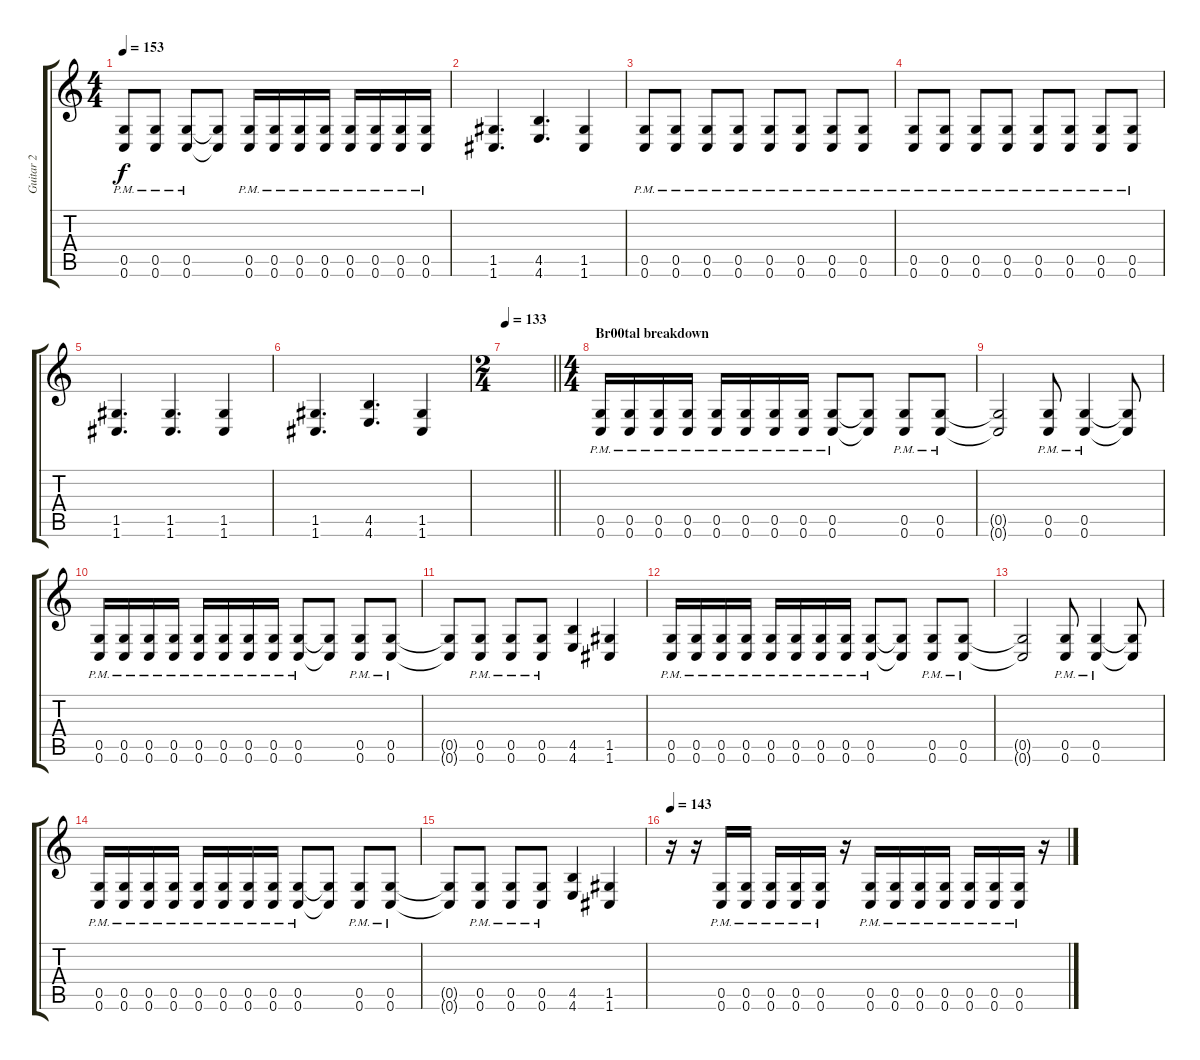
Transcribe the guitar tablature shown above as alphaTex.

\track ("Guitar 2" "Guitar 2") {instrument distortionguitar}
\staff {score tabs}
\tuning (D4 A3 F3 C3 G2 C2) {hide}
\ts (4 4)
\tempo 153
\clef g2
\ks c
(0.5{pm} 0.6{pm}).8{dy f} (0.5{pm} 0.6{pm}).8 (0.5{pm} 0.6{pm}).8 (0.5{t} 0.6{t}).8 (0.5{pm} 0.6{pm}).16 (0.5{pm} 0.6{pm}).16 (0.5{pm} 0.6{pm}).16 (0.5{pm} 0.6{pm}).16 (0.5{pm} 0.6{pm}).16 (0.5{pm} 0.6{pm}).16 (0.5{pm} 0.6{pm}).16 (0.5{pm} 0.6{pm}).16 |
(1.5 1.6).4{d} (4.5 4.6).4{d} (1.5 1.6).4 |
(0.5{pm} 0.6{pm}).8 (0.5{pm} 0.6{pm}).8 (0.5{pm} 0.6{pm}).8 (0.5{pm} 0.6{pm}).8 (0.5{pm} 0.6{pm}).8 (0.5{pm} 0.6{pm}).8 (0.5{pm} 0.6{pm}).8 (0.5{pm} 0.6{pm}).8 |
(0.5{pm} 0.6{pm}).8 (0.5{pm} 0.6{pm}).8 (0.5{pm} 0.6{pm}).8 (0.5{pm} 0.6{pm}).8 (0.5{pm} 0.6{pm}).8 (0.5{pm} 0.6{pm}).8 (0.5{pm} 0.6{pm}).8 (0.5{pm} 0.6{pm}).8 |
(1.5 1.6).4{d} (1.5 1.6).4{d} (1.5 1.6).4 |
(1.5 1.6).4{d} (4.5 4.6).4{d} (1.5 1.6).4 |
\ts (2 4)
\tempo 133
\barLineRight lightlight
|
\ts (4 4)
\section ("" "Br00tal breakdown")
(0.5{pm} 0.6{pm}).16 (0.5{pm} 0.6{pm}).16 (0.5{pm} 0.6{pm}).16 (0.5{pm} 0.6{pm}).16 (0.5{pm} 0.6{pm}).16 (0.5{pm} 0.6{pm}).16 (0.5{pm} 0.6{pm}).16 (0.5{pm} 0.6{pm}).16 (0.5{pm} 0.6{pm}).8 (0.5{t} 0.6{t}).8 (0.5{pm} 0.6{pm}).8 (0.5{pm} 0.6{pm}).8 |
(0.5{t} 0.6{t}).2 (0.5{pm} 0.6{pm}).8 (0.5{pm} 0.6{pm}).4 (0.5{t} 0.6{t}).8 |
(0.5{pm} 0.6{pm}).16 (0.5{pm} 0.6{pm}).16 (0.5{pm} 0.6{pm}).16 (0.5{pm} 0.6{pm}).16 (0.5{pm} 0.6{pm}).16 (0.5{pm} 0.6{pm}).16 (0.5{pm} 0.6{pm}).16 (0.5{pm} 0.6{pm}).16 (0.5{pm} 0.6{pm}).8 (0.5{t} 0.6{t}).8 (0.5{pm} 0.6{pm}).8 (0.5{pm} 0.6{pm}).8 |
(0.5{t} 0.6{t}).8 (0.5{pm} 0.6{pm}).8 (0.5{pm} 0.6{pm}).8 (0.5{pm} 0.6{pm}).8 (4.5 4.6).4 (1.5 1.6).4 |
(0.5{pm} 0.6{pm}).16 (0.5{pm} 0.6{pm}).16 (0.5{pm} 0.6{pm}).16 (0.5{pm} 0.6{pm}).16 (0.5{pm} 0.6{pm}).16 (0.5{pm} 0.6{pm}).16 (0.5{pm} 0.6{pm}).16 (0.5{pm} 0.6{pm}).16 (0.5{pm} 0.6{pm}).8 (0.5{t} 0.6{t}).8 (0.5{pm} 0.6{pm}).8 (0.5{pm} 0.6{pm}).8 |
(0.5{t} 0.6{t}).2 (0.5{pm} 0.6{pm}).8 (0.5{pm} 0.6{pm}).4 (0.5{t} 0.6{t}).8 |
(0.5{pm} 0.6{pm}).16 (0.5{pm} 0.6{pm}).16 (0.5{pm} 0.6{pm}).16 (0.5{pm} 0.6{pm}).16 (0.5{pm} 0.6{pm}).16 (0.5{pm} 0.6{pm}).16 (0.5{pm} 0.6{pm}).16 (0.5{pm} 0.6{pm}).16 (0.5{pm} 0.6{pm}).8 (0.5{t} 0.6{t}).8 (0.5{pm} 0.6{pm}).8 (0.5{pm} 0.6{pm}).8 |
(0.5{t} 0.6{t}).8 (0.5{pm} 0.6{pm}).8 (0.5{pm} 0.6{pm}).8 (0.5{pm} 0.6{pm}).8 (4.5 4.6).4 (1.5 1.6).4 |
\tempo 143
r.16 r.16 (0.5{pm} 0.6{pm}).16 (0.5{pm} 0.6{pm}).16 (0.5{pm} 0.6{pm}).16 (0.5{pm} 0.6{pm}).16 (0.5{pm} 0.6{pm}).16 r.16 (0.5{pm} 0.6{pm}).16 (0.5{pm} 0.6{pm}).16 (0.5{pm} 0.6{pm}).16 (0.5{pm} 0.6{pm}).16 (0.5{pm} 0.6{pm}).16 (0.5{pm} 0.6{pm}).16 (0.5{pm} 0.6{pm}).16 r.16
